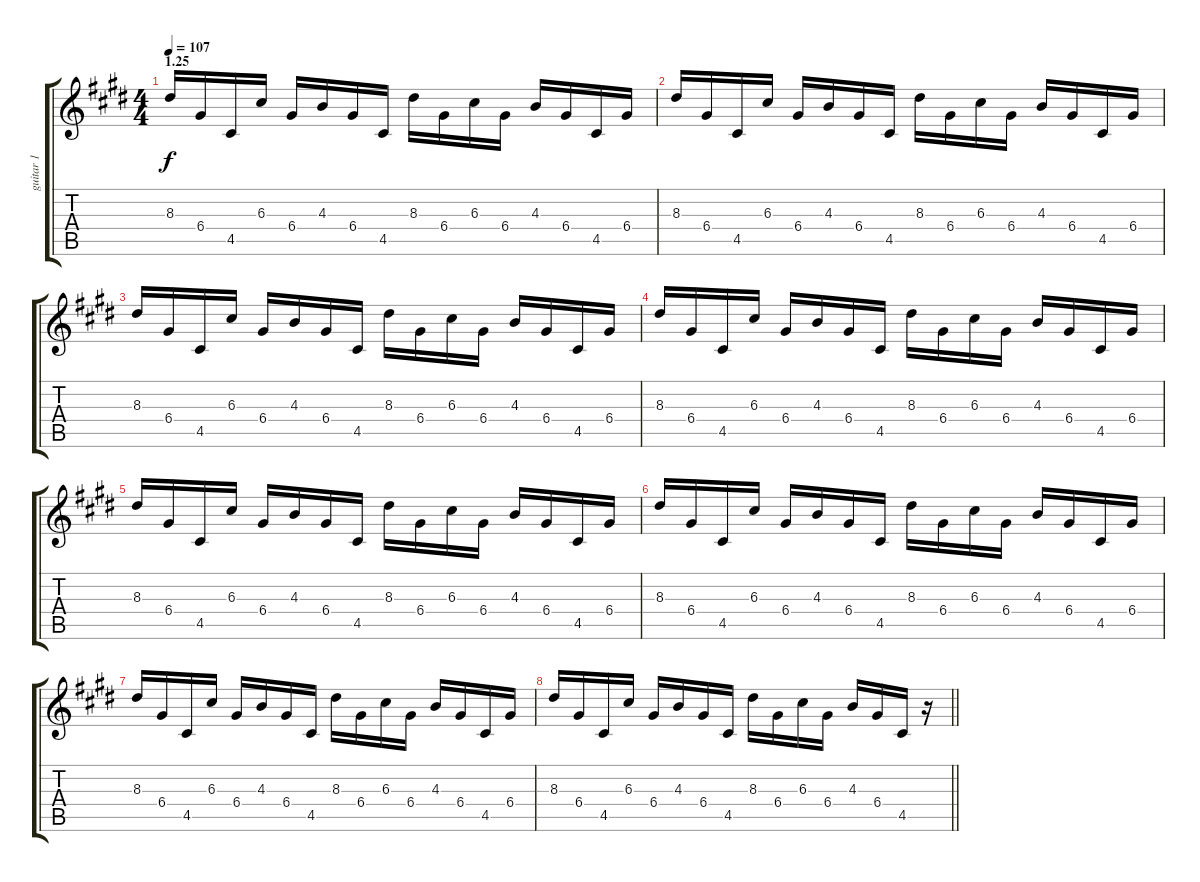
\track ("guitar 1" "guitar 1") {instrument electricguitarjazz}
\staff {score tabs}
\tuning (E4 B3 G3 D3 A2 E2) {hide}
\ts (4 4)
\section ("" "1.25")
\tempo 107
\clef g2
\ks c#minor
8.3.16{dy f} 6.4.16 4.5.16 6.3.16 6.4.16 4.3.16 6.4.16 4.5.16 8.3.16 6.4.16 6.3.16 6.4.16 4.3.16 6.4.16 4.5.16 6.4.16 |
8.3.16 6.4.16 4.5.16 6.3.16 6.4.16 4.3.16 6.4.16 4.5.16 8.3.16 6.4.16 6.3.16 6.4.16 4.3.16 6.4.16 4.5.16 6.4.16 |
8.3.16 6.4.16 4.5.16 6.3.16 6.4.16 4.3.16 6.4.16 4.5.16 8.3.16 6.4.16 6.3.16 6.4.16 4.3.16 6.4.16 4.5.16 6.4.16 |
8.3.16 6.4.16 4.5.16 6.3.16 6.4.16 4.3.16 6.4.16 4.5.16 8.3.16 6.4.16 6.3.16 6.4.16 4.3.16 6.4.16 4.5.16 6.4.16 |
8.3.16 6.4.16 4.5.16 6.3.16 6.4.16 4.3.16 6.4.16 4.5.16 8.3.16 6.4.16 6.3.16 6.4.16 4.3.16 6.4.16 4.5.16 6.4.16 |
8.3.16 6.4.16 4.5.16 6.3.16 6.4.16 4.3.16 6.4.16 4.5.16 8.3.16 6.4.16 6.3.16 6.4.16 4.3.16 6.4.16 4.5.16 6.4.16 |
8.3.16 6.4.16 4.5.16 6.3.16 6.4.16 4.3.16 6.4.16 4.5.16 8.3.16 6.4.16 6.3.16 6.4.16 4.3.16 6.4.16 4.5.16 6.4.16 |
\barLineRight lightlight
8.3.16 6.4.16 4.5.16 6.3.16 6.4.16 4.3.16 6.4.16 4.5.16 8.3.16 6.4.16 6.3.16 6.4.16 4.3.16 6.4.16 4.5.16 r.16
